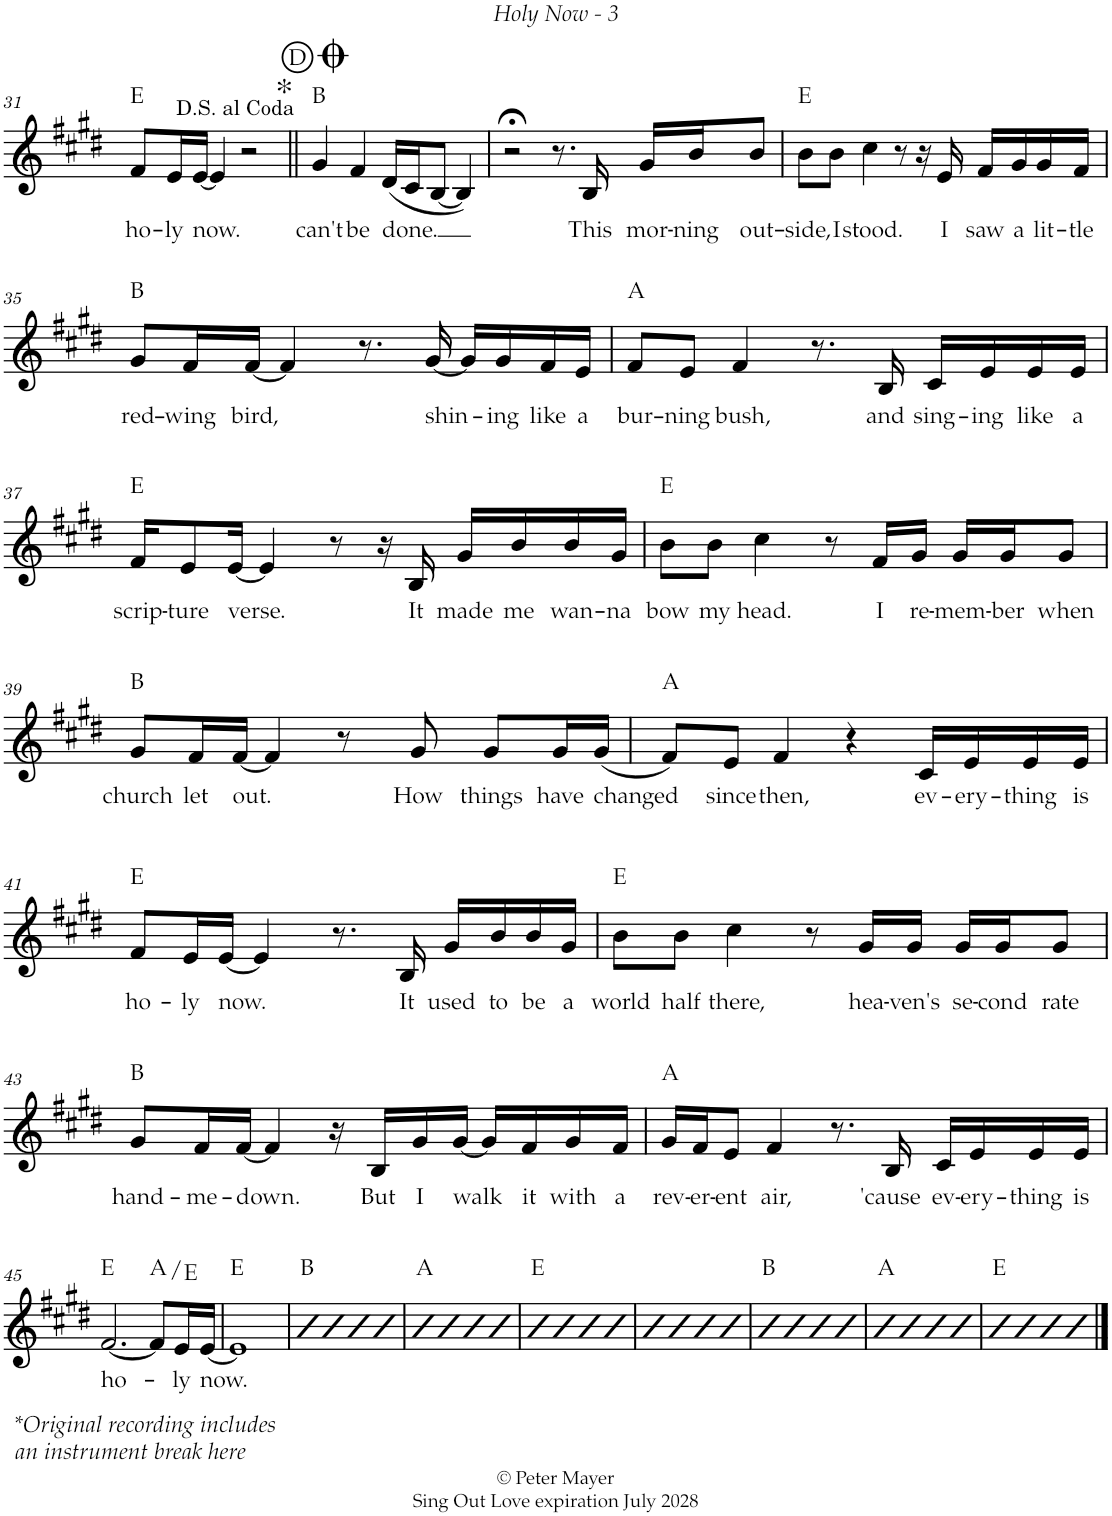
**kern	**text	**harte
*part1	*part1	*part1
*staff1	*staff1	*
*I"Violin	*	*
*I'Vln	*	*
!!LO:PB:g=z
*clefG2	*	*
*k[f#c#g#d#]	*	*
*E:	*	*
*M4/4	*	*
=31	=31	=31
!	!LO:LY:b	!
*^	*	*
8f#/L	2..ryy	ho-	E:maj
!	!	!LO:LY:b	!
16e/L	.	-ly	.
!	!	!LO:LY:b	!
[<16e/JJ	.	now.	.
4e/]	.	.	.
2r	.	.	.
!	!LO:TX:a:t=*	!	!
.	8ryy	.	.
!LO:TX:a:t=<font size="9"/>D.S. al Coda	!	!	!
!!LO:REH:place=s1:a:cj:enc=circle:t=D	!!
=32||	=32||	=32||	=32||
!	!	!LO:LY:b	!
*v	*v	*	*
4g#/	can't	B:maj
!	!LO:LY:b	!
4f#/	be	.
!	!LO:LY:b	!
(<16d#/LL	done.	.
16c#/J	.	.
[<8B/J	.	.
4B/])	.	.
=33	=33	=33
2r;<	.	.
8.r	.	.
!	!LO:LY:b	!
16B/	This	.
!	!LO:LY:b	!
16g#/LL	mor-	.
!	!LO:LY:b	!
16b/J	-ning	.
!	!LO:LY:b	!
8b/J	out-	.
=34	=34	=34
!	!LO:LY:b	!
8b\L	-side,	E:maj
!	!LO:LY:b	!
8b\J	I	.
!	!LO:LY:b	!
4cc#\	stood.	.
8r	.	.
16r	.	.
!	!LO:LY:b	!
16e/	I	.
!	!LO:LY:b	!
16f#/LL	saw	.
!	!LO:LY:b	!
16g#/	a	.
!	!LO:LY:b	!
16g#/	lit-	.
!	!LO:LY:b	!
16f#/JJ	-tle	.
!!LO:LB:g=z
=35	=35	=35
!	!LO:LY:b	!
8g#/L	red-	B:maj
!	!LO:LY:b	!
16f#/L	-wing	.
!	!LO:LY:b	!
[<16f#/JJ	bird,	.
4f#/]	.	.
8.r	.	.
!	!LO:LY:b	!
[<16g#/	shin-	.
16g#/LL]	.	.
!	!LO:LY:b	!
16g#/	-ing	.
!	!LO:LY:b	!
16f#/	like	.
!	!LO:LY:b	!
16e/JJ	a	.
=36	=36	=36
!	!LO:LY:b	!
8f#/L	bur-	A:maj
!	!LO:LY:b	!
8e/J	-ning	.
!	!LO:LY:b	!
4f#/	bush,	.
8.r	.	.
!	!LO:LY:b	!
16B/	and	.
!	!LO:LY:b	!
16c#/LL	sing-	.
!	!LO:LY:b	!
16e/	-ing	.
!	!LO:LY:b	!
16e/	like	.
!	!LO:LY:b	!
16e/JJ	a	.
!!LO:LB:g=z
=37	=37	=37
!	!LO:LY:b	!
16f#/KL	scrip-	E:maj
!	!LO:LY:b	!
8e/	-ture	.
!	!LO:LY:b	!
[<16e/Jk	verse.	.
4e/]	.	.
8r	.	.
16r	.	.
!	!LO:LY:b	!
16B/	It	.
!	!LO:LY:b	!
16g#/LL	made	.
!	!LO:LY:b	!
16b/	me	.
!	!LO:LY:b	!
16b/	wan-	.
!	!LO:LY:b	!
16g#/JJ	-na	.
=38	=38	=38
!	!LO:LY:b	!
8b\L	bow	E:maj
!	!LO:LY:b	!
8b\J	my	.
!	!LO:LY:b	!
4cc#\	head.	.
8r	.	.
!	!LO:LY:b	!
16f#/LL	I	.
!	!LO:LY:b	!
16g#/JJ	re-	.
!	!LO:LY:b	!
16g#/LL	-mem-	.
!	!LO:LY:b	!
16g#/J	-ber	.
!	!LO:LY:b	!
8g#/J	when	.
!!LO:LB:g=z
=39	=39	=39
!	!LO:LY:b	!
8g#/L	church	B:maj
!	!LO:LY:b	!
16f#/L	let	.
!	!LO:LY:b	!
[<16f#/JJ	out.	.
4f#/]	.	.
8r	.	.
!	!LO:LY:b	!
8g#/	How	.
!	!LO:LY:b	!
8g#/L	things	.
!	!LO:LY:b	!
16g#/L	have	.
!	!LO:LY:b	!
(<16g#/JJ	changed	.
=40	=40	=40
8f#/L)	.	A:maj
!	!LO:LY:b	!
8e/J	since	.
!	!LO:LY:b	!
4f#/	then,	.
4r	.	.
!	!LO:LY:b	!
16c#/LL	ev-	.
!	!LO:LY:b	!
16e/	-ery-	.
!	!LO:LY:b	!
16e/	-thing	.
!	!LO:LY:b	!
16e/JJ	is	.
!!LO:LB:g=z
=41	=41	=41
!	!LO:LY:b	!
8f#/L	ho-	E:maj
!	!LO:LY:b	!
16e/L	-ly	.
!	!LO:LY:b	!
[<16e/JJ	now.	.
4e/]	.	.
8.r	.	.
!	!LO:LY:b	!
16B/	It	.
!	!LO:LY:b	!
16g#/LL	used	.
!	!LO:LY:b	!
16b/	to	.
!	!LO:LY:b	!
16b/	be	.
!	!LO:LY:b	!
16g#/JJ	a	.
=42	=42	=42
!	!LO:LY:b	!
8b\L	world	E:maj
!	!LO:LY:b	!
8b\J	half	.
!	!LO:LY:b	!
4cc#\	there,	.
8r	.	.
!	!LO:LY:b	!
16g#/LL	hea-	.
!	!LO:LY:b	!
16g#/JJ	-ven's	.
!	!LO:LY:b	!
16g#/LL	se-	.
!	!LO:LY:b	!
16g#/J	-cond	.
!	!LO:LY:b	!
8g#/J	rate	.
!!LO:LB:g=z
=43	=43	=43
!	!LO:LY:b	!
8g#/L	hand-	B:maj
!	!LO:LY:b	!
16f#/L	-me-	.
!	!LO:LY:b	!
[<16f#/JJ	-down.	.
4f#/]	.	.
16r	.	.
!	!LO:LY:b	!
16B/LL	But	.
!	!LO:LY:b	!
16g#/	I	.
!	!LO:LY:b	!
[<16g#/JJ	walk	.
16g#/LL]	.	.
!	!LO:LY:b	!
16f#/	it	.
!	!LO:LY:b	!
16g#/	with	.
!	!LO:LY:b	!
16f#/JJ	a	.
=44	=44	=44
!	!LO:LY:b	!
16g#/LL	rev-	A:maj
!	!LO:LY:b	!
16f#/J	-er-	.
!	!LO:LY:b	!
8e/J	-ent	.
!	!LO:LY:b	!
4f#/	air,	.
8.r	.	.
!	!LO:LY:b	!
16B/	'cause	.
!	!LO:LY:b	!
16c#/LL	ev-	.
!	!LO:LY:b	!
16e/	-ery-	.
!	!LO:LY:b	!
16e/	-thing	.
!	!LO:LY:b	!
16e/JJ	is	.
!!LO:LB:g=z
=45	=45	=45
!LO:TX:b:i:t=*Original recording includes	!	!
!LO:TX:b:t=an instrument break here	!	!
!	!LO:LY:b	!
[<2.f#/	ho-	E:maj
8f#/L]	.	A:maj/5
!	!LO:LY:b	!
16e/L	-ly	.
!	!LO:LY:b	!
[<16e/JJ	now.	.
=46	=46	=46
1e]	.	E:maj
=47	=47	=47
4b	.	B:maj
4b	.	.
4b	.	.
4b	.	.
=48	=48	=48
4b	.	A:maj
4b	.	.
4b	.	.
4b	.	.
=49	=49	=49
4b	.	E:maj
4b	.	.
4b	.	.
4b	.	.
=50	=50	=50
4b	.	.
4b	.	.
4b	.	.
4b	.	.
=51	=51	=51
4b	.	B:maj
4b	.	.
4b	.	.
4b	.	.
=52	=52	=52
4b	.	A:maj
4b	.	.
4b	.	.
4b	.	.
=53	=53	=53
4b	.	E:maj
4b	.	.
4b	.	.
4b	.	.
==	==	==
*-	*-	*-
